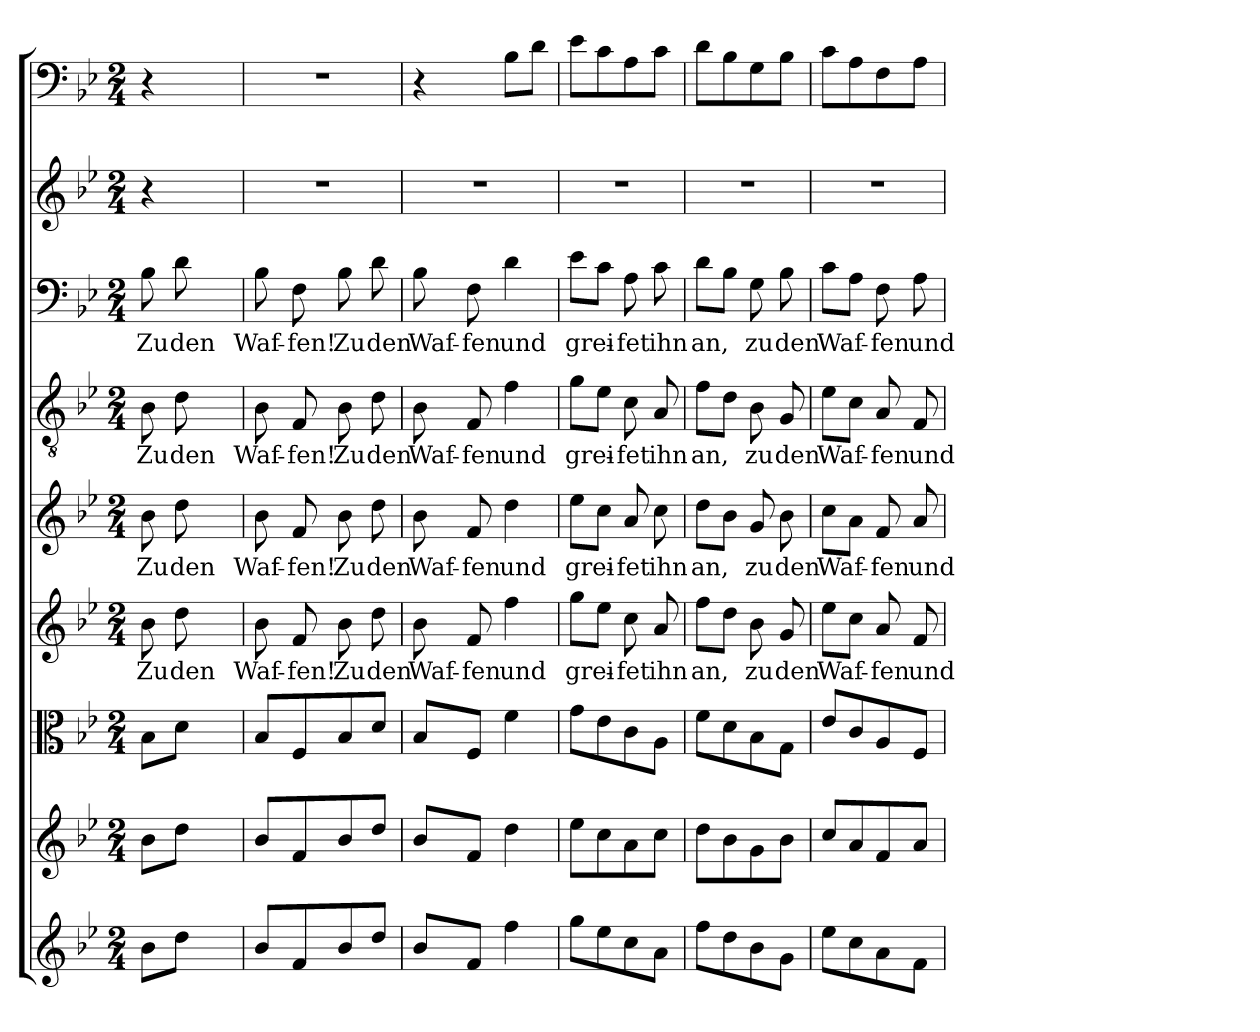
**kern	**kern	**kern	**kern	**text	**kern	**text	**kern	**text	**kern	**text	**kern	**kern
*part9	*part8	*part7	*part6	*part6	*part5	*part5	*part4	*part4	*part3	*part3	*part2	*part1
*staff9	*staff8	*staff7	*staff6	*staff6	*staff5	*staff5	*staff4	*staff4	*staff3	*staff3	*staff2	*staff1
*clefG2	*clefG2	*clefC3	*clefG2	*	*clefG2	*	*clefGv2	*	*clefF4	*	*clefG2	*clefF4
*k[b-e-]	*k[b-e-]	*k[b-e-]	*k[b-e-]	*	*k[b-e-]	*	*k[b-e-]	*	*k[b-e-]	*	*k[b-e-]	*k[b-e-]
*B-:	*B-:	*B-:	*B-:	*	*B-:	*	*B-:	*	*B-:	*	*B-:	*B-:
*M2/4	*M2/4	*M2/4	*M2/4	*	*M2/4	*	*M2/4	*	*M2/4	*	*M2/4	*M2/4
=	=	=	=	=	=	=	=	=	=	=	=	=
8b-\L	8b-\L	8B-\L	8b-\	Zu	8b-\	Zu	8B-\	Zu	8B-\	Zu	4r	4r
8dd\J	8dd\J	8d\J	8dd\	den	8dd\	den	8d\	den	8d\	den	.	.
4ryy	4ryy	4ryy	4ryy	.	4ryy	.	4ryy	.	4ryy	.	4ryy	4ryy
=1	=1	=1	=1	=1	=1	=1	=1	=1	=1	=1	=1	=1
8b-/L	8b-/L	8B-/L	8b-\	Waf-	8b-\	Waf-	8B-\	Waf-	8B-\	Waf-	2r	2r
8f/	8f/	8F/	8f/	-fen!	8f/	-fen!	8F/	-fen!	8F\	-fen!	.	.
8b-/	8b-/	8B-/	8b-\	Zu	8b-\	Zu	8B-\	Zu	8B-\	Zu	.	.
8dd/J	8dd/J	8d/J	8dd\	den	8dd\	den	8d\	den	8d\	den	.	.
=2	=2	=2	=2	=2	=2	=2	=2	=2	=2	=2	=2	=2
8b-/L	8b-/L	8B-/L	8b-\	Waf-	8b-\	Waf-	8B-\	Waf-	8B-\	Waf-	2r	4r
8f/J	8f/J	8F/J	8f/	-fen	8f/	-fen	8F/	-fen	8F\	-fen	.	.
4ff\	4dd\	4f\	4ff\	und	4dd\	und	4f\	und	4d\	und	.	8B-\L
.	.	.	.	.	.	.	.	.	.	.	.	8d\J
=3	=3	=3	=3	=3	=3	=3	=3	=3	=3	=3	=3	=3
8gg\L	8ee-\L	8g\L	8gg\L	grei-	8ee-\L	grei-	8g\L	grei-	8e-\L	grei-	2r	8e-\L
8ee-\	8cc\	8e-\	8ee-\J	.	8cc\J	.	8e-\J	.	8c\J	.	.	8c\
8cc\	8a\	8c\	8cc\	-fet	8a/	-fet	8c\	-fet	8A\	-fet	.	8A\
8a\J	8cc\J	8A\J	8a/	ihn	8cc\	ihn	8A/	ihn	8c\	ihn	.	8c\J
=4	=4	=4	=4	=4	=4	=4	=4	=4	=4	=4	=4	=4
8ff\L	8dd\L	8f\L	8ff\L	an,	8dd\L	an,	8f\L	an,	8d\L	an,	2r	8d\L
8dd\	8b-\	8d\	8dd\J	.	8b-\J	.	8d\J	.	8B-\J	.	.	8B-\
8b-\	8g\	8B-\	8b-\	zu	8g/	zu	8B-\	zu	8G\	zu	.	8G\
8g\J	8b-\J	8G\J	8g/	den	8b-\	den	8G/	den	8B-\	den	.	8B-\J
=5	=5	=5	=5	=5	=5	=5	=5	=5	=5	=5	=5	=5
8ee-\L	8cc/L	8e-/L	8ee-\L	Waf-	8cc\L	Waf-	8e-\L	Waf-	8c\L	Waf-	2r	8c\L
8cc\	8a/	8c/	8cc\J	.	8a\J	.	8c\J	.	8A\J	.	.	8A\
8a\	8f/	8A/	8a/	-fen	8f/	-fen	8A/	-fen	8F\	-fen	.	8F\
8f\J	8a/J	8F/J	8f/	und	8a/	und	8F/	und	8A\	und	.	8A\J
=	=	=	=	=	=	=	=	=	=	=	=	=
*-	*-	*-	*-	*-	*-	*-	*-	*-	*-	*-	*-	*-
